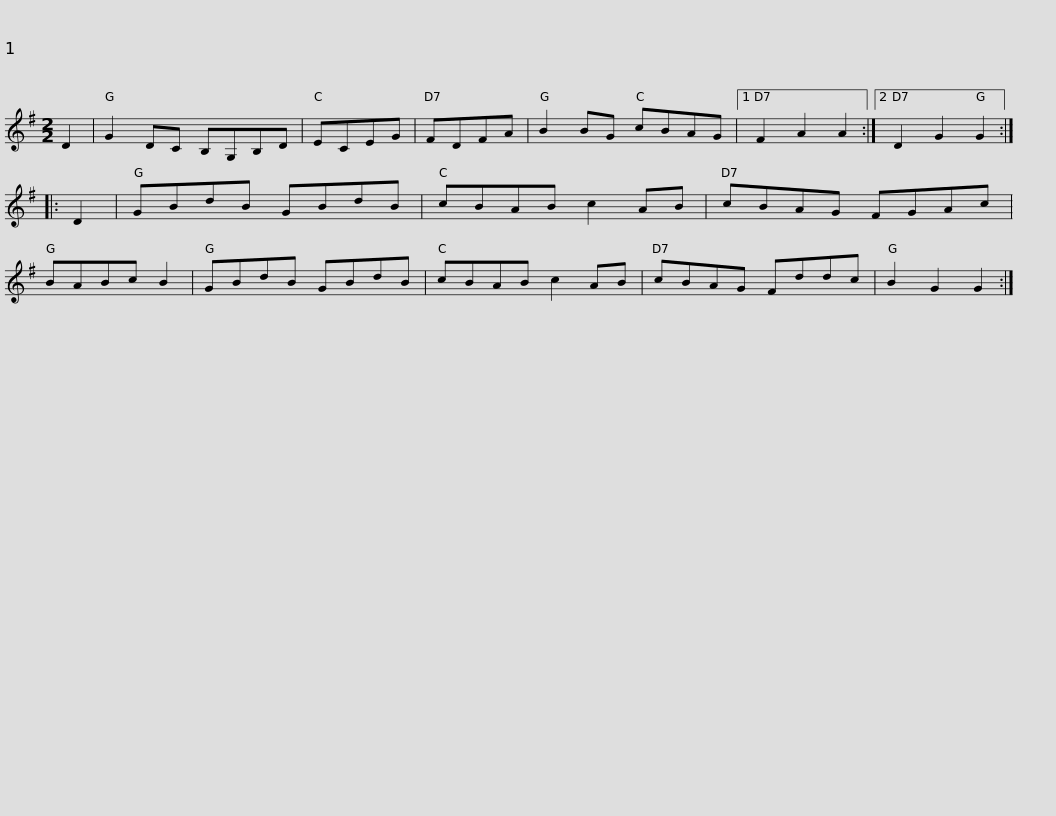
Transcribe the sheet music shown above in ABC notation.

X:1
L:1/8
M:2/2
I:linebreak $
K:G
V:1 treble
V:1
 D2 | G2 DC B,G,B,D | ECEG | FDFA | B2 BG cBAG |1 %5
 F2 A2 A2 :|2 D2 G2 G2 :: D2 | GBdB GBdB |$ cBAB c2 AB | %10
 cBAG FGAc | BABc B2 | GBdB GBdB | cBAB c2 AB | cBAG Fddc |$ %15
 B2 G2 G2 :| %16
